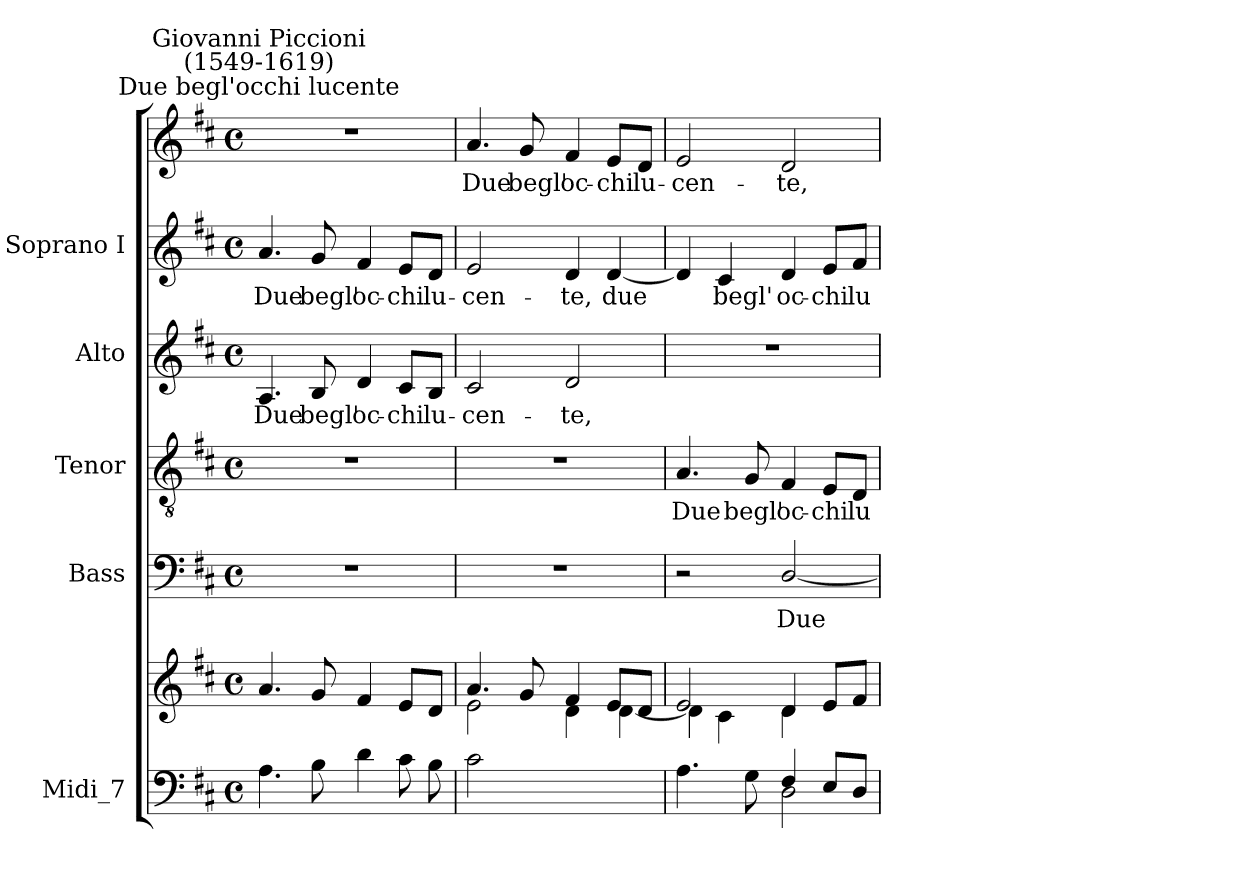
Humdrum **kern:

**kern	**kern	**kern	**text	**kern	**text	**kern	**text	**kern	**text	**kern	**text
*part5	*part5	*part4	*part4	*part3	*part3	*part2	*part2	*part1	*part1	*part1	*part1
*staff7	*staff6	*staff5	*staff5	*staff4	*staff4	*staff3	*staff3	*staff2	*staff2	*staff1	*staff1
*I"Midi_7	*	*I"Bass	*	*I"Tenor	*	*I"Alto	*	*I"Soprano I	*	*	*
*	*	*I'B	*	*I'T	*	*I'A	*	*I'S	*	*	*
*clefF4	*clefG2	*clefF4	*	*clefGv2	*	*clefG2	*	*clefG2	*	*clefG2	*
*k[f#c#]	*k[f#c#]	*k[f#c#]	*	*k[f#c#]	*	*k[f#c#]	*	*k[f#c#]	*	*k[f#c#]	*
*D:	*D:	*D:	*	*D:	*	*D:	*	*D:	*	*D:	*
*M4/4	*M4/4	*M4/4	*	*M4/4	*	*M4/4	*	*M4/4	*	*M4/4	*
*met(c)	*met(c)	*met(c)	*	*met(c)	*	*met(c)	*	*met(c)	*	*met(c)	*
=1	=1	=1	=1	=1	=1	=1	=1	=1	=1	=1	=1
*^	*^	*	*	*	*	*	*	*	*	*	*
!	!	!	!	!	!	!	!	!	!	!	!	!LO:TX:a:cj:t=Due begl'occhi lucente	!
!	!	!	!	!	!	!	!	!	!	!	!	!LO:TX:a:cj:t=Giovanni Piccioni\n(1549-1619)	!
!	!	!	!	!	!	!	!	!	!LO:LY:b	!	!LO:LY:b	!	!
4.A\	1ryy	4.a/	1ryy	1r	.	1r	.	4.A	Due	4.a	Due	1r	.
!	!	!	!	!	!	!	!	!	!LO:LY:b	!	!LO:LY:b	!	!
8B\	.	8g/	.	.	.	.	.	8B	begl'	8g	begl'	.	.
!	!	!	!	!	!	!	!	!	!LO:LY:b	!	!LO:LY:b	!	!
4d\	.	4f#/	.	.	.	.	.	4d	oc-	4f#	oc-	.	.
!	!	!	!	!	!	!	!	!	!LO:LY:b	!	!LO:LY:b	!	!
8c#\	.	8e/L	.	.	.	.	.	8c#/L	-chi	8e/L	-chi	.	.
!	!	!	!	!	!	!	!	!	!LO:LY:b	!	!LO:LY:b	!	!
8B\	.	8d/J	.	.	.	.	.	8B/J	lu-	8d/J	lu-	.	.
=2	=2	=2	=2	=2	=2	=2	=2	=2	=2	=2	=2	=2	=2
!	!	!	!	!	!	!	!	!	!LO:LY:b	!	!LO:LY:b	!	!LO:LY:b
2c#\	1ryy	4.a/	2e\	1r	.	1r	.	2c#	-cen-	2e	-cen-	4.a	-Due
!	!	!	!	!	!	!	!	!	!	!	!	!	!LO:LY:b
.	.	8g/	.	.	.	.	.	.	.	.	.	8g	begl'
!	!	!	!	!	!	!	!	!	!LO:LY:b	!	!LO:LY:b	!	!LO:LY:b
2ryy	.	4f#/	4d\	.	.	.	.	2d	-te,	4d	-te,	4f#	oc-
!	!	!	!	!	!	!	!	!	!	!	!LO:LY:b	!	!LO:LY:b
.	.	8e/L	[4d\	.	.	.	.	.	.	[4d	due	8e/L	-chi
!	!	!	!	!	!	!	!	!	!	!	!	!	!LO:LY:b
.	.	8d/J	.	.	.	.	.	.	.	.	.	8d/J	lu-
=3	=3	=3	=3	=3	=3	=3	=3	=3	=3	=3	=3	=3	=3
!	!	!	!	!	!	!	!LO:LY:b	!	!	!	!	!	!LO:LY:b
4.A\	2ryy	2e/	4d\]	2r	.	4.A	Due	1r	.	4d]	.	2e	cen-
!	!	!	!	!	!	!	!	!	!	!	!LO:LY:b	!	!
.	.	.	4c#\	.	.	.	.	.	.	4c#	begl'	.	.
!	!	!	!	!	!	!	!LO:LY:b	!	!	!	!	!	!
8G\	.	.	.	.	.	8G	begl'	.	.	.	.	.	.
!	!	!	!	!	!LO:LY:b	!	!LO:LY:b	!	!	!	!LO:LY:b	!	!LO:LY:b
4F#/	2D\	4d/	4d\	[2D/	Due	4F#	oc-	.	.	4d	oc-	2d	-te,
!	!	!	!	!	!	!	!LO:LY:b	!	!	!	!LO:LY:b	!	!
8E/L	.	8e/L	4ryy	.	.	8E/L	-chi	.	.	8e/L	-chi	.	.
!	!	!	!	!	!	!	!LO:LY:b	!	!	!	!LO:LY:b	!	!
8D/J	.	8f#/J	.	.	.	8D/J	lu-	.	.	8f#/J	lu-	.	.
*v	*v	*	*	*	*	*	*	*	*	*	*	*	*
*	*v	*v	*	*	*	*	*	*	*	*	*	*
=	=	=	=	=	=	=	=	=	=	=	=
*-	*-	*-	*-	*-	*-	*-	*-	*-	*-	*-	*-
